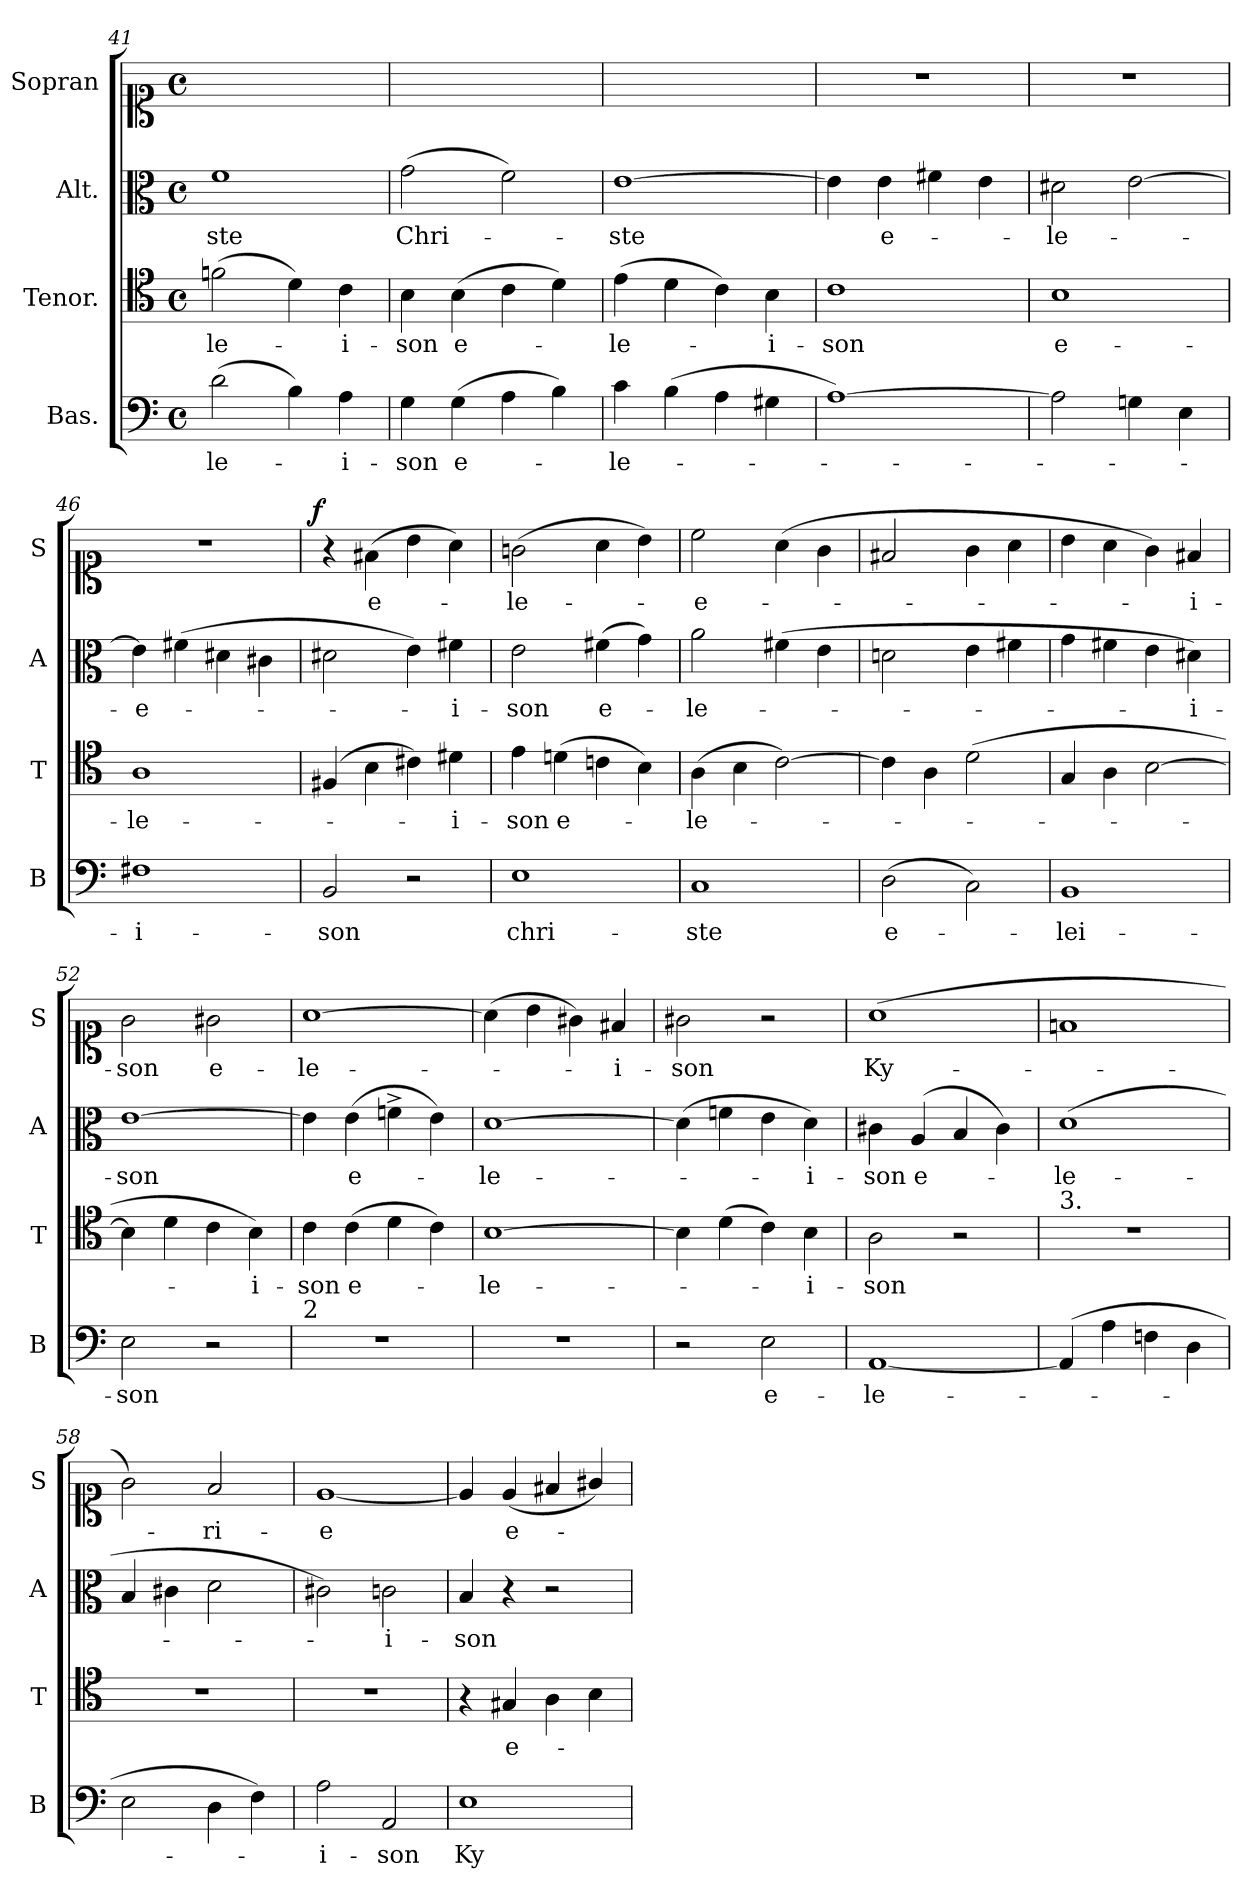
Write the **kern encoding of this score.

**kern	**text	**kern	**text	**kern	**text	**kern	**text	**dynam
*part4	*part4	*part3	*part3	*part2	*part2	*part1	*part1	*part1
*staff4	*staff4	*staff3	*staff3	*staff2	*staff2	*staff1	*staff1	*staff1
*I"Bas.	*	*I"Tenor.	*	*I"Alt.	*	*I"Sopran	*	*
*I'B	*	*I'T	*	*I'A	*	*I'S	*	*
*clefF4	*	*clefC4	*	*clefC3	*	*clefC1	*	*
*k[]	*	*k[]	*	*k[]	*	*k[]	*	*
*a:	*	*a:	*	*a:	*	*a:	*	*
*M4/4	*	*M4/4	*	*M4/4	*	*M4/4	*	*
*met(c)	*	*met(c)	*	*met(c)	*	*met(c)	*	*
=41	=41	=41	=41	=41	=41	=41	=41	=41
(2d\	-le-	(2fn\	-le-	1f\	-ste	1ryy	.	.
4B\)	.	4d\)	.	.	.	.	.	.
4A\	-i-	4c\	-i-	.	.	.	.	.
=42	=42	=42	=42	=42	=42	=42	=42	=42
4G\	-son	4B\	-son	(2g\	Chri-	1ryy	.	.
(4G\	e-	(4B\	e-	.	.	.	.	.
4A\	.	4c\	.	2f\)	.	.	.	.
4B\)	.	4d\)	.	.	.	.	.	.
=43	=43	=43	=43	=43	=43	=43	=43	=43
4c\	-le-	(4e\	-le-	[1e\	-ste	1ryy	.	.
(4B\	.	4d\	.	.	.	.	.	.
4A\	.	4c\)	.	.	.	.	.	.
4G#X\	.	4B\	-i-	.	.	.	.	.
=44	=44	=44	=44	=44	=44	=44	=44	=44
[1A\)	.	1c\	-son	4e\]	.	1r	.	.
.	.	.	.	4e\	e-	.	.	.
.	.	.	.	4f#X\	.	.	.	.
.	.	.	.	4e\	.	.	.	.
=45	=45	=45	=45	=45	=45	=45	=45	=45
2A\]	.	1B\	e-	2d#X\	-le-	1r	.	.
4Gn\	.	.	.	[2e\	.	.	.	.
4E\	.	.	.	.	.	.	.	.
=46	=46	=46	=46	=46	=46	=46	=46	=46
1F#X\	i-	1A\	-le-	4e\]	-e-	1r	.	.
.	.	.	.	(4f#X\	.	.	.	.
.	.	.	.	4d#X\	.	.	.	.
.	.	.	.	4c#X\	.	.	.	.
=47	=47	=47	=47	=47	=47	=47	=47	=47
!	!	!	!	!	!	!	!	!LO:DY:a:rj
2BB/	-son	(4F#X/	.	2d#X\	.	4r	.	f
.	.	4B\	.	.	.	(4f#X\	e-	.
2r	.	4c#X\)	.	4e\)	.	4b\	.	.
.	.	4d#X\	-i-	4f#X\	-i-	4a\)	.	.
=48	=48	=48	=48	=48	=48	=48	=48	=48
1E\	chri-	4e\	-son	2e\	-son	(2gn\	-le-	.
.	.	(4dn\	e-	.	.	.	.	.
.	.	4cn\	.	(4f#X\	e-	4a\	.	.
.	.	4B\)	.	4g\)	.	4b\)	.	.
=49	=49	=49	=49	=49	=49	=49	=49	=49
1C/	-ste	(4A\	-le-	2a\	-le-	2cc\	-e-	.
.	.	4B\	.	.	.	.	.	.
.	.	[2c\)	.	(4f#X\	.	(4a\	.	.
.	.	.	.	4e\	.	4g\	.	.
=50	=50	=50	=50	=50	=50	=50	=50	=50
(2D\	e-	4c\]	.	2dn\	.	2f#X/	.	.
.	.	4A\	.	.	.	.	.	.
2C\)	.	(2d\	.	4e\	.	4g\	.	.
.	.	.	.	4f#X\	.	4a\	.	.
=51	=51	=51	=51	=51	=51	=51	=51	=51
1BB/	-lei-	4G/	.	4g\	.	4b\	.	.
.	.	4A\	.	4f#X\	.	4a\	.	.
.	.	[2B\	.	4e\	.	4g\)	.	.
.	.	.	.	4d#X\)	-i-	4f#X/	-i-	.
=52	=52	=52	=52	=52	=52	=52	=52	=52
2E\	-son	4B\]	.	[1e\	-son	2g\	-son	.
.	.	4d\	.	.	.	.	.	.
2r	.	4c\	.	.	.	2g#X\	e-	.
.	.	4B\)	-i-	.	.	.	.	.
=53	=53	=53	=53	=53	=53	=53	=53	=53
!LO:TX:a:t=2	!	!	!	!	!	!	!	!
1r	.	4c\	-son	4e\]	.	[1a\	-le-	.
.	.	(4c\	e-	(4e\	e-	.	.	.
.	.	4d\	.	4fn^\	.	.	.	.
.	.	4c\)	.	4e\)	.	.	.	.
=54	=54	=54	=54	=54	=54	=54	=54	=54
1r	.	[1B\	le-	[1d\	-le-	(4a\]	.	.
.	.	.	.	.	.	4b\	.	.
.	.	.	.	.	.	4g#X\)	.	.
.	.	.	.	.	.	4f#X/	-i-	.
=55	=55	=55	=55	=55	=55	=55	=55	=55
2r	.	4B\]	.	(4d\]	.	2g#X\	-son	.
.	.	(4d\	.	4fn\	.	.	.	.
2E\	e-	4c\)	.	4e\	.	2r	.	.
.	.	4B\	i-	4d\)	-i-	.	.	.
=56	=56	=56	=56	=56	=56	=56	=56	=56
[1AA/	-le-	2A\	-son	4c#X\	-son	(1a\	Ky-	.
.	.	.	.	(4A/	e-	.	.	.
.	.	2r	.	4B/	.	.	.	.
.	.	.	.	4c#\)	.	.	.	.
=57	=57	=57	=57	=57	=57	=57	=57	=57
!	!	!LO:TX:a:t=3.	!	!	!	!	!	!
(4AA/]	.	1r	.	(1d\	-le-	1fn/	.	.
4A\	.	.	.	.	.	.	.	.
4Fn\	.	.	.	.	.	.	.	.
4D\	.	.	.	.	.	.	.	.
=58	=58	=58	=58	=58	=58	=58	=58	=58
2E\	.	1r	.	4B/	.	2g\)	.	.
.	.	.	.	4c#X\	.	.	.	.
4D\	.	.	.	2d\	.	2f/	-ri-	.
4F\)	.	.	.	.	.	.	.	.
=59	=59	=59	=59	=59	=59	=59	=59	=59
2A\	-i-	1r	.	2c#X\)	.	[1e/	-e	.
2AA/	-son	.	.	2cn\	i-	.	.	.
=60	=60	=60	=60	=60	=60	=60	=60	=60
1E\	Ky-	4r	.	4B/	-son	4e/]	.	.
.	.	4G#X/	e-	4r	.	(>4e/	e-	.
.	.	4A\	.	2r	.	4f#X/	.	.
.	.	4B\	.	.	.	4g#X/)	.	.
=	=	=	=	=	=	=	=	=
*-	*-	*-	*-	*-	*-	*-	*-	*-
